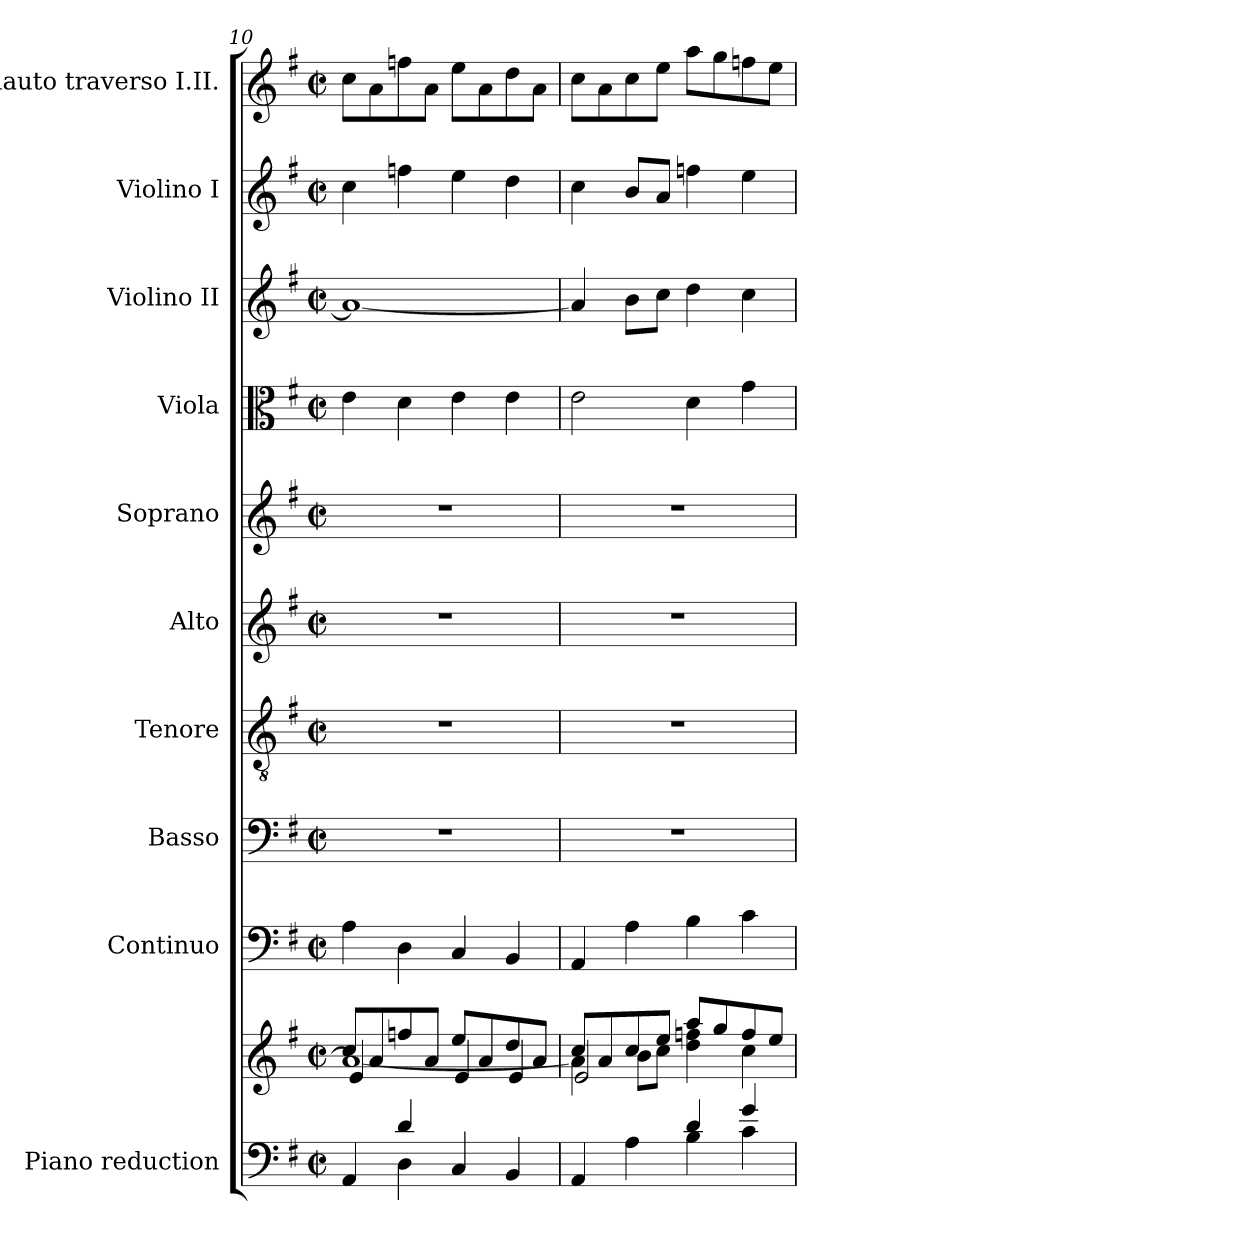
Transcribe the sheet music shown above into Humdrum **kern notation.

**kern	**kern	**kern	**kern	**kern	**kern	**kern	**kern	**kern	**kern	**kern
*part10	*part10	*part9	*part8	*part7	*part6	*part5	*part4	*part3	*part2	*part1
*staff11	*staff10	*staff9	*staff8	*staff7	*staff6	*staff5	*staff4	*staff3	*staff2	*staff1
*I"Piano reduction	*	*I"Continuo	*I"Basso	*I"Tenore	*I"Alto	*I"Soprano	*I"Viola	*I"Violino II	*I"Violino I	*I"Flauto traverso I.II.
*I'Pno	*	*	*	*	*	*	*I'Vla	*I'Vln	*I'Vln	*I'Fl
*clefF4	*clefG2	*clefF4	*clefF4	*clefGv2	*clefG2	*clefG2	*clefC3	*clefG2	*clefG2	*clefG2
*k[f#]	*k[f#]	*k[f#]	*k[f#]	*k[f#]	*k[f#]	*k[f#]	*k[f#]	*k[f#]	*k[f#]	*k[f#]
*M2/2	*M2/2	*M2/2	*M2/2	*M2/2	*M2/2	*M2/2	*M2/2	*M2/2	*M2/2	*M2/2
*met(c|)	*met(c|)	*met(c|)	*met(c|)	*met(c|)	*met(c|)	*met(c|)	*met(c|)	*met(c|)	*met(c|)	*met(c|)
=10	=10	=10	=10	=10	=10	=10	=10	=10	=10	=10
*^	*^	*	*	*	*	*	*	*	*	*
*	*	*	*^	*	*	*	*	*	*	*	*	*
4ryy	4AA/	8cc/L	1a_	4e/	4A\	1r	1r	1r	1r	4e\	1a_	4cc\	8cc\L
.	.	8a/	.	.	.	.	.	.	.	.	.	.	8a\
4d/	4D\	8ffn/	.	4ryy	4D\	.	.	.	.	4d\	.	4ffn\	8ffn\
.	.	8a/J	.	.	.	.	.	.	.	.	.	.	8a\J
2ryy	4C/	8ee/L	.	4e/	4C/	.	.	.	.	4e\	.	4ee\	8ee\L
.	.	8a/	.	.	.	.	.	.	.	.	.	.	8a\
.	4BB/	8dd/	.	4e/	4BB/	.	.	.	.	4e\	.	4dd\	8dd\
.	.	8a/J	.	.	.	.	.	.	.	.	.	.	8a\J
!!LO:PB:g=z
=11	=11	=11	=11	=11	=11	=11	=11	=11	=11	=11	=11	=11	=11
2ryy	4AA/	8cc/L	4a\]	2e/	4AA/	1r	1r	1r	1r	2e\	4a/]	4cc\	8cc\L
.	.	8a/	.	.	.	.	.	.	.	.	.	.	8a\
.	4A\	8cc/	8b\L	.	4A\	.	.	.	.	.	8b\L	8b/L	8cc\
.	.	8ee/J	8cc\J	.	.	.	.	.	.	.	8cc\J	8a/J	8ee\J
4d/	4B\	8aa/L	4dd\ 4ffn\	2ryy	4B\	.	.	.	.	4d\	4dd\	4ffn\	8aa\L
.	.	8gg/	.	.	.	.	.	.	.	.	.	.	8gg\
4g/	4c\	8ff/	4cc\	.	4c\	.	.	.	.	4g\	4cc\	4ee\	8ffn\
.	.	8ee/J	.	.	.	.	.	.	.	.	.	.	8ee\J
*v	*v	*	*	*	*	*	*	*	*	*	*	*	*
*	*v	*v	*v	*	*	*	*	*	*	*	*	*
=	=	=	=	=	=	=	=	=	=	=
*-	*-	*-	*-	*-	*-	*-	*-	*-	*-	*-
